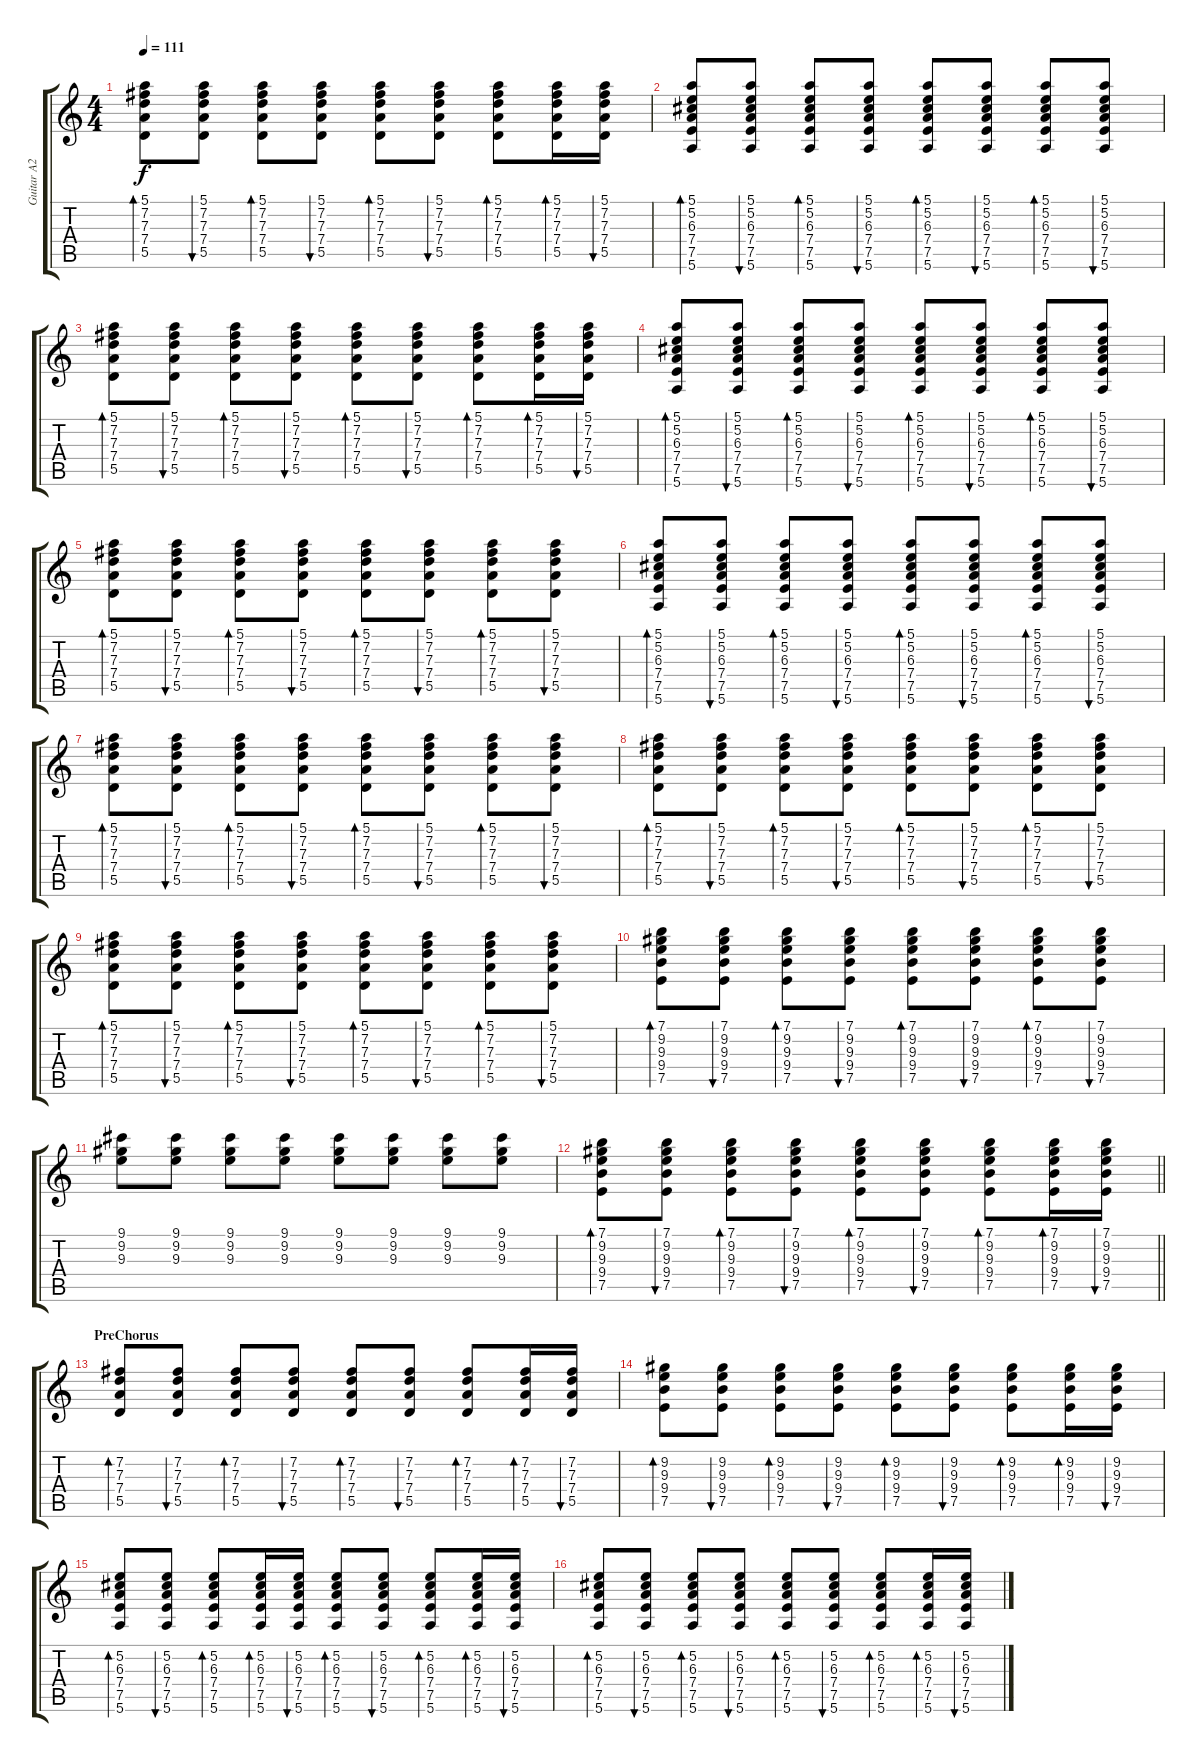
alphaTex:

\track ("Guitar A2 RSE" "Guitar A2 ") {instrument acousticguitarsteel}
\staff {score tabs}
\tuning (E4 B3 G3 D3 A2 E2) {hide}
\ts (4 4)
\tempo 111
\clef g2
\ks c
(5.1 7.2 7.3 7.4 5.5).8{bd 30 dy f} (5.1 7.2 7.3 7.4 5.5).8{bu 30} (5.1 7.2 7.3 7.4 5.5).8{bd 30} (5.1 7.2 7.3 7.4 5.5).8{bu 30} (5.1 7.2 7.3 7.4 5.5).8{bd 30} (5.1 7.2 7.3 7.4 5.5).8{bu 30} (5.1 7.2 7.3 7.4 5.5).8{bd 30} (5.1 7.2 7.3 7.4 5.5).16{bd 30} (5.1 7.2 7.3 7.4 5.5).16{bu 30} |
(5.1 5.2 6.3 7.4 7.5 5.6).8{bd 30} (5.1 5.2 6.3 7.4 7.5 5.6).8{bu 30} (5.1 5.2 6.3 7.4 7.5 5.6).8{bd 30} (5.1 5.2 6.3 7.4 7.5 5.6).8{bu 30} (5.1 5.2 6.3 7.4 7.5 5.6).8{bd 30} (5.1 5.2 6.3 7.4 7.5 5.6).8{bu 30} (5.1 5.2 6.3 7.4 7.5 5.6).8{bd 30} (5.1 5.2 6.3 7.4 7.5 5.6).8{bu 30} |
(5.1 7.2 7.3 7.4 5.5).8{bd 30} (5.1 7.2 7.3 7.4 5.5).8{bu 30} (5.1 7.2 7.3 7.4 5.5).8{bd 30} (5.1 7.2 7.3 7.4 5.5).8{bu 30} (5.1 7.2 7.3 7.4 5.5).8{bd 30} (5.1 7.2 7.3 7.4 5.5).8{bu 30} (5.1 7.2 7.3 7.4 5.5).8{bd 30} (5.1 7.2 7.3 7.4 5.5).16{bd 30} (5.1 7.2 7.3 7.4 5.5).16{bu 30} |
(5.1 5.2 6.3 7.4 7.5 5.6).8{bd 30} (5.1 5.2 6.3 7.4 7.5 5.6).8{bu 30} (5.1 5.2 6.3 7.4 7.5 5.6).8{bd 30} (5.1 5.2 6.3 7.4 7.5 5.6).8{bu 30} (5.1 5.2 6.3 7.4 7.5 5.6).8{bd 30} (5.1 5.2 6.3 7.4 7.5 5.6).8{bu 30} (5.1 5.2 6.3 7.4 7.5 5.6).8{bd 30} (5.1 5.2 6.3 7.4 7.5 5.6).8{bu 30} |
(5.1 7.2 7.3 7.4 5.5).8{bd 30} (5.1 7.2 7.3 7.4 5.5).8{bu 30} (5.1 7.2 7.3 7.4 5.5).8{bd 30} (5.1 7.2 7.3 7.4 5.5).8{bu 30} (5.1 7.2 7.3 7.4 5.5).8{bd 30} (5.1 7.2 7.3 7.4 5.5).8{bu 30} (5.1 7.2 7.3 7.4 5.5).8{bd 30} (5.1 7.2 7.3 7.4 5.5).8{bu 30} |
(5.1 5.2 6.3 7.4 7.5 5.6).8{bd 30} (5.1 5.2 6.3 7.4 7.5 5.6).8{bu 30} (5.1 5.2 6.3 7.4 7.5 5.6).8{bd 30} (5.1 5.2 6.3 7.4 7.5 5.6).8{bu 30} (5.1 5.2 6.3 7.4 7.5 5.6).8{bd 30} (5.1 5.2 6.3 7.4 7.5 5.6).8{bu 30} (5.1 5.2 6.3 7.4 7.5 5.6).8{bd 30} (5.1 5.2 6.3 7.4 7.5 5.6).8{bu 30} |
(5.1 7.2 7.3 7.4 5.5).8{bd 30} (5.1 7.2 7.3 7.4 5.5).8{bu 30} (5.1 7.2 7.3 7.4 5.5).8{bd 30} (5.1 7.2 7.3 7.4 5.5).8{bu 30} (5.1 7.2 7.3 7.4 5.5).8{bd 30} (5.1 7.2 7.3 7.4 5.5).8{bu 30} (5.1 7.2 7.3 7.4 5.5).8{bd 30} (5.1 7.2 7.3 7.4 5.5).8{bu 30} |
(5.1 7.2 7.3 7.4 5.5).8{bd 30} (5.1 7.2 7.3 7.4 5.5).8{bu 30} (5.1 7.2 7.3 7.4 5.5).8{bd 30} (5.1 7.2 7.3 7.4 5.5).8{bu 30} (5.1 7.2 7.3 7.4 5.5).8{bd 30} (5.1 7.2 7.3 7.4 5.5).8{bu 30} (5.1 7.2 7.3 7.4 5.5).8{bd 30} (5.1 7.2 7.3 7.4 5.5).8{bu 30} |
(5.1 7.2 7.3 7.4 5.5).8{bd 30} (5.1 7.2 7.3 7.4 5.5).8{bu 30} (5.1 7.2 7.3 7.4 5.5).8{bd 30} (5.1 7.2 7.3 7.4 5.5).8{bu 30} (5.1 7.2 7.3 7.4 5.5).8{bd 30} (5.1 7.2 7.3 7.4 5.5).8{bu 30} (5.1 7.2 7.3 7.4 5.5).8{bd 30} (5.1 7.2 7.3 7.4 5.5).8{bu 30} |
(7.1 9.2 9.3 9.4 7.5).8{bd 30} (7.1 9.2 9.3 9.4 7.5).8{bu 30} (7.1 9.2 9.3 9.4 7.5).8{bd 30} (7.1 9.2 9.3 9.4 7.5).8{bu 30} (7.1 9.2 9.3 9.4 7.5).8{bd 30} (7.1 9.2 9.3 9.4 7.5).8{bu 30} (7.1 9.2 9.3 9.4 7.5).8{bd 30} (7.1 9.2 9.3 9.4 7.5).8{bu 30} |
(9.1 9.2 9.3).8 (9.1 9.2 9.3).8 (9.1 9.2 9.3).8 (9.1 9.2 9.3).8 (9.1 9.2 9.3).8 (9.1 9.2 9.3).8 (9.1 9.2 9.3).8 (9.1 9.2 9.3).8 |
\barLineRight lightlight
(7.1 9.2 9.3 9.4 7.5).8{bd 30} (7.1 9.2 9.3 9.4 7.5).8{bu 30} (7.1 9.2 9.3 9.4 7.5).8{bd 30} (7.1 9.2 9.3 9.4 7.5).8{bu 30} (7.1 9.2 9.3 9.4 7.5).8{bd 30} (7.1 9.2 9.3 9.4 7.5).8{bu 30} (7.1 9.2 9.3 9.4 7.5).8{bd 30} (7.1 9.2 9.3 9.4 7.5).16{bd 30} (7.1 9.2 9.3 9.4 7.5).16{bu 30} |
\section ("" "PreChorus")
(7.2 7.3 7.4 5.5).8{bd 30} (7.2 7.3 7.4 5.5).8{bu 30} (7.2 7.3 7.4 5.5).8{bd 30} (7.2 7.3 7.4 5.5).8{bu 30} (7.2 7.3 7.4 5.5).8{bd 30} (7.2 7.3 7.4 5.5).8{bu 30} (7.2 7.3 7.4 5.5).8{bd 30} (7.2 7.3 7.4 5.5).16{bd 60} (7.2 7.3 7.4 5.5).16{bu 60} |
(9.2 9.3 9.4 7.5).8{bd 30} (9.2 9.3 9.4 7.5).8{bu 30} (9.2 9.3 9.4 7.5).8{bd 30} (9.2 9.3 9.4 7.5).8{bu 30} (9.2 9.3 9.4 7.5).8{bd 30} (9.2 9.3 9.4 7.5).8{bu 30} (9.2 9.3 9.4 7.5).8{bd 30} (9.2 9.3 9.4 7.5).16{bd 60} (9.2 9.3 9.4 7.5).16{bu 30} |
(5.2 6.3 7.4 7.5 5.6).8{bd 30} (5.2 6.3 7.4 7.5 5.6).8{bu 30} (5.2 6.3 7.4 7.5 5.6).8{bd 30} (5.2 6.3 7.4 7.5 5.6).16{bd 60} (5.2 6.3 7.4 7.5 5.6).16{bu 60} (5.2 6.3 7.4 7.5 5.6).8{bd 60} (5.2 6.3 7.4 7.5 5.6).8{bu 60} (5.2 6.3 7.4 7.5 5.6).8{bd 60} (5.2 6.3 7.4 7.5 5.6).16{bd 60} (5.2 6.3 7.4 7.5 5.6).16{bu 30} |
(5.2 6.3 7.4 7.5 5.6).8{bd 30} (5.2 6.3 7.4 7.5 5.6).8{bu 30} (5.2 6.3 7.4 7.5 5.6).8{bd 30} (5.2 6.3 7.4 7.5 5.6).8{bu 30} (5.2 6.3 7.4 7.5 5.6).8{bd 30} (5.2 6.3 7.4 7.5 5.6).8{bu 30} (5.2 6.3 7.4 7.5 5.6).8{bd 30} (5.2 6.3 7.4 7.5 5.6).16{bd 60} (5.2 6.3 7.4 7.5 5.6).16{bu 30}
